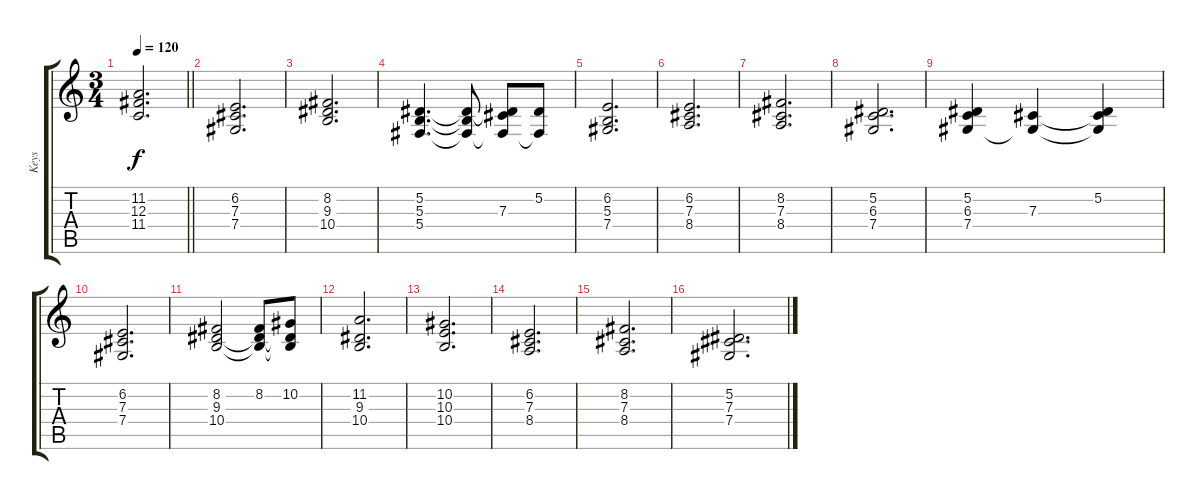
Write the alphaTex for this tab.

\track ("Keys" "Keys") {instrument stringensemble1}
\staff {score tabs}
\tuning (Eb4 Bb3 Gb3 Db3 Ab2 Eb2) {hide}
\ts (3 4)
\tempo 120
\clef g2
\barLineRight lightlight
\ks c
(11.2 12.3 11.4).2{d dy f} |
(6.2 7.3 7.4).2{d} |
(8.2 9.3 10.4).2{d} |
(5.2 5.3 5.4).4{d} (5.2{t} 5.3{t} 5.4{t}).8 (5.2{t} 7.3 5.4{t}).8 (5.2 5.4{t}).8 |
(6.2 5.3 7.4).2{d} |
(6.2 7.3 8.4).2{d} |
(8.2 7.3 8.4).2{d} |
(5.2 6.3 7.4).2{d} |
(5.2 6.3 7.4).4 (7.3 7.4{t}).4 (5.2 7.3{t} 7.4{t}).4 |
(6.2 7.3 7.4).2{d} |
(8.2 9.3 10.4).2 (8.2 9.3{t} 10.4{t}).8 (10.2 9.3{t} 10.4{t}).8 |
(11.2 9.3 10.4).2{d} |
(10.2 10.3 10.4).2{d} |
(6.2 7.3 8.4).2{d} |
(8.2 7.3 8.4).2{d} |
(5.2 7.3 7.4).2{d}
